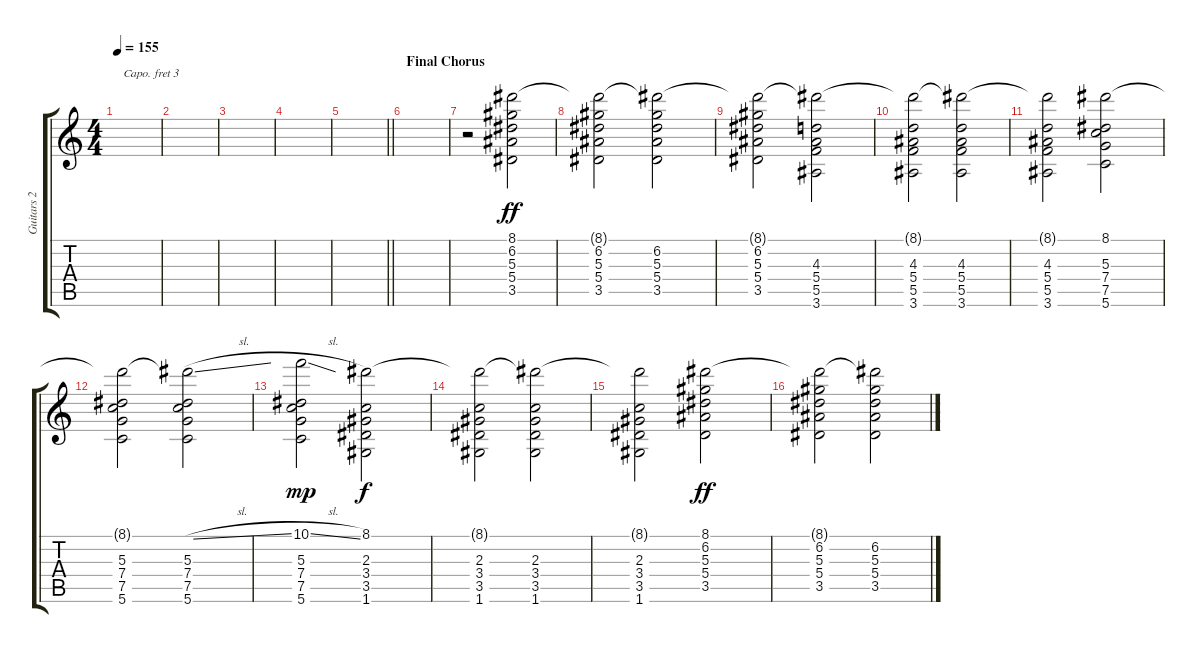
\track ("Guitars 2" "Guitars 2") {instrument overdrivenguitar}
\staff {score tabs}
\capo 3
\tuning (E4 B3 G3 D3 A2 E2) {hide}
\ts (4 4)
\tempo 155
\clef g2
\ks c
|
|
|
|
\barLineRight lightlight
|
\section ("" "Final Chorus")
|
r.2 (8.1 6.2 5.3 5.4 3.5).2{dy ff} |
(8.1{t} 6.2 5.3 5.4 3.5).2 (8.1{t} 6.2 5.3 5.4 3.5).2 |
(8.1{t} 6.2 5.3 5.4 3.5).2 (8.1{t} 4.3 5.4 5.5 3.6).2 |
(8.1{t} 4.3 5.4 5.5 3.6).2 (8.1{t} 4.3 5.4 5.5 3.6).2 |
(8.1{t} 4.3 5.4 5.5 3.6).2 (8.1 5.3 7.4 7.5 5.6).2 |
(8.1{t} 5.3 7.4 7.5 5.6).2 (8.1{sl t} 5.3 7.4 7.5 5.6).2 |
(10.1{sl} 5.3 7.4 7.5 5.6).2{dy mp} (8.1 2.3 3.4 3.5 1.6).2{dy f} |
(8.1{t} 2.3 3.4 3.5 1.6).2 (8.1{t} 2.3 3.4 3.5 1.6).2 |
(8.1{t} 2.3 3.4 3.5 1.6).2 (8.1 6.2 5.3 5.4 3.5).2{dy ff} |
(8.1{t} 6.2 5.3 5.4 3.5).2 (8.1{sl t} 6.2 5.3 5.4 3.5).2
